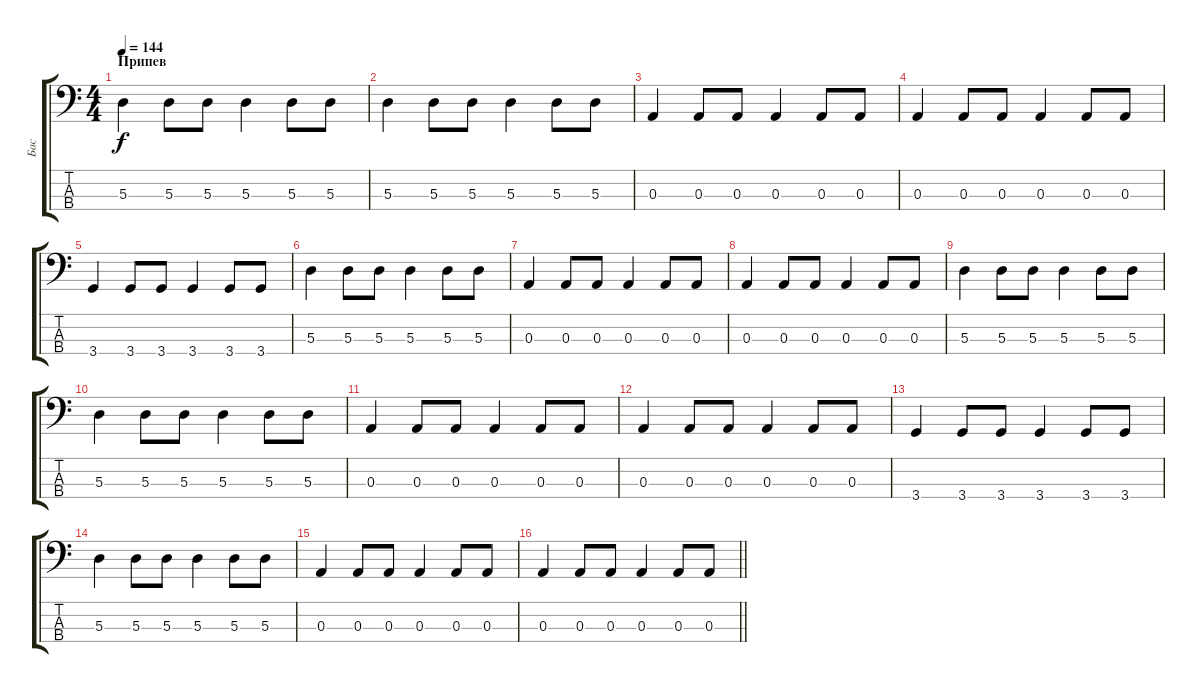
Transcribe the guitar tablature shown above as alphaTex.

\track ("Бас" "Бас") {instrument electricbassfinger}
\staff {score tabs}
\tuning (G2 D2 A1 E1) {hide}
\ts (4 4)
\section ("" "Припев")
\tempo 144
\clef f4
\ks c
5.3.4{dy f} 5.3.8 5.3.8 5.3.4 5.3.8 5.3.8 |
5.3.4 5.3.8 5.3.8 5.3.4 5.3.8 5.3.8 |
0.3.4 0.3.8 0.3.8 0.3.4 0.3.8 0.3.8 |
0.3.4 0.3.8 0.3.8 0.3.4 0.3.8 0.3.8 |
3.4.4 3.4.8 3.4.8 3.4.4 3.4.8 3.4.8 |
5.3.4 5.3.8 5.3.8 5.3.4 5.3.8 5.3.8 |
0.3.4 0.3.8 0.3.8 0.3.4 0.3.8 0.3.8 |
0.3.4 0.3.8 0.3.8 0.3.4 0.3.8 0.3.8 |
5.3.4 5.3.8 5.3.8 5.3.4 5.3.8 5.3.8 |
5.3.4 5.3.8 5.3.8 5.3.4 5.3.8 5.3.8 |
0.3.4 0.3.8 0.3.8 0.3.4 0.3.8 0.3.8 |
0.3.4 0.3.8 0.3.8 0.3.4 0.3.8 0.3.8 |
3.4.4 3.4.8 3.4.8 3.4.4 3.4.8 3.4.8 |
5.3.4 5.3.8 5.3.8 5.3.4 5.3.8 5.3.8 |
0.3.4 0.3.8 0.3.8 0.3.4 0.3.8 0.3.8 |
\barLineRight lightlight
0.3.4 0.3.8 0.3.8 0.3.4 0.3.8 0.3.8
